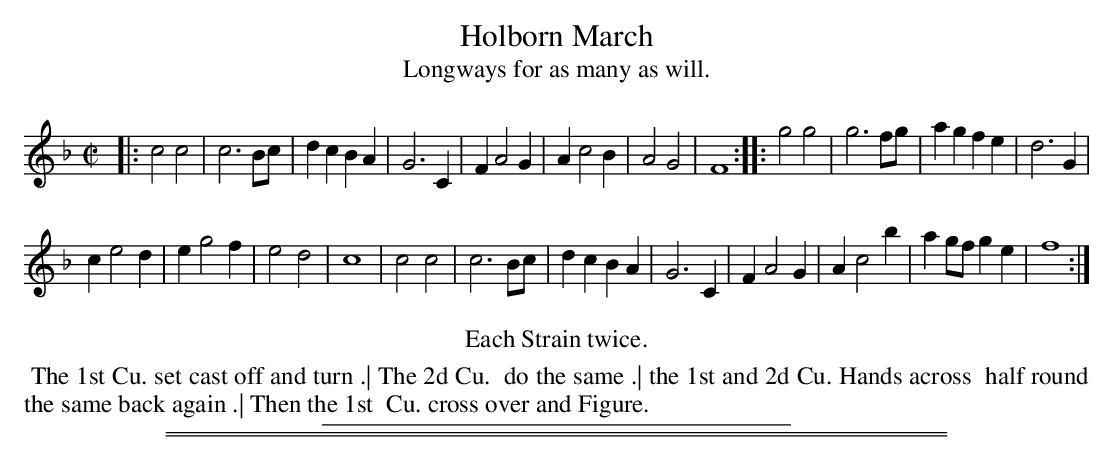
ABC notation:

X:1
T: Holborn March
T: Longways for as many as will.
M: C|
L: 1/8
K: F
|:\
c4 c4 | c6 Bc | d2c2 B2A2 | G6 C2 |\
F2 A4 G2 | A2 c4 B2 | A4 G4 | F8 ::\
g4 g4 | g6 fg | a2g2 f2e2 | d6 G2 |
c2 e4 d2 | e2 g4 f2 | e4 d4 | c8 |\
c4 c4 | c6 Bc | d2c2 B2A2 | G6 C2 |\
F2 A4 G2 | A2 c4 b2 | a2gf g2e2 | f8 :|
